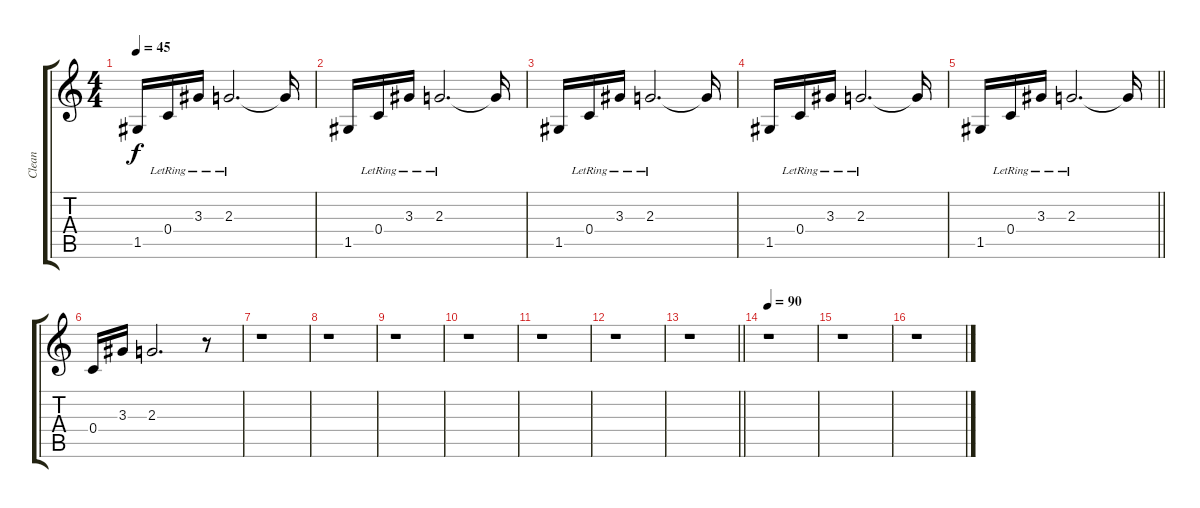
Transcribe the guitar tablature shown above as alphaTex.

\track ("Clean" "Clean") {instrument electricguitarclean}
\staff {score tabs}
\tuning (D4 A3 F3 C3 G2 C2) {hide}
\ts (4 4)
\tempo 45
\clef g2
\ks c
1.5.16{dy f} 0.4{lr}.16 3.3{lr}.16 2.3{lr}.2{d} 2.3{t}.16 |
1.5.16 0.4{lr}.16 3.3{lr}.16 2.3{lr}.2{d} 2.3{t}.16 |
1.5.16 0.4{lr}.16 3.3{lr}.16 2.3{lr}.2{d} 2.3{t}.16 |
1.5.16 0.4{lr}.16 3.3{lr}.16 2.3{lr}.2{d} 2.3{t}.16 |
\barLineRight lightlight
1.5.16 0.4{lr}.16 3.3{lr}.16 2.3{lr}.2{d} 2.3{t}.16 |
0.4.16 3.3.16 2.3.2{d} r.8 |
r.1 |
r.1 |
r.1 |
r.1 |
r.1 |
r.1 |
\barLineRight lightlight
r.1 |
\tempo 90
r.1 |
r.1 |
r.1
